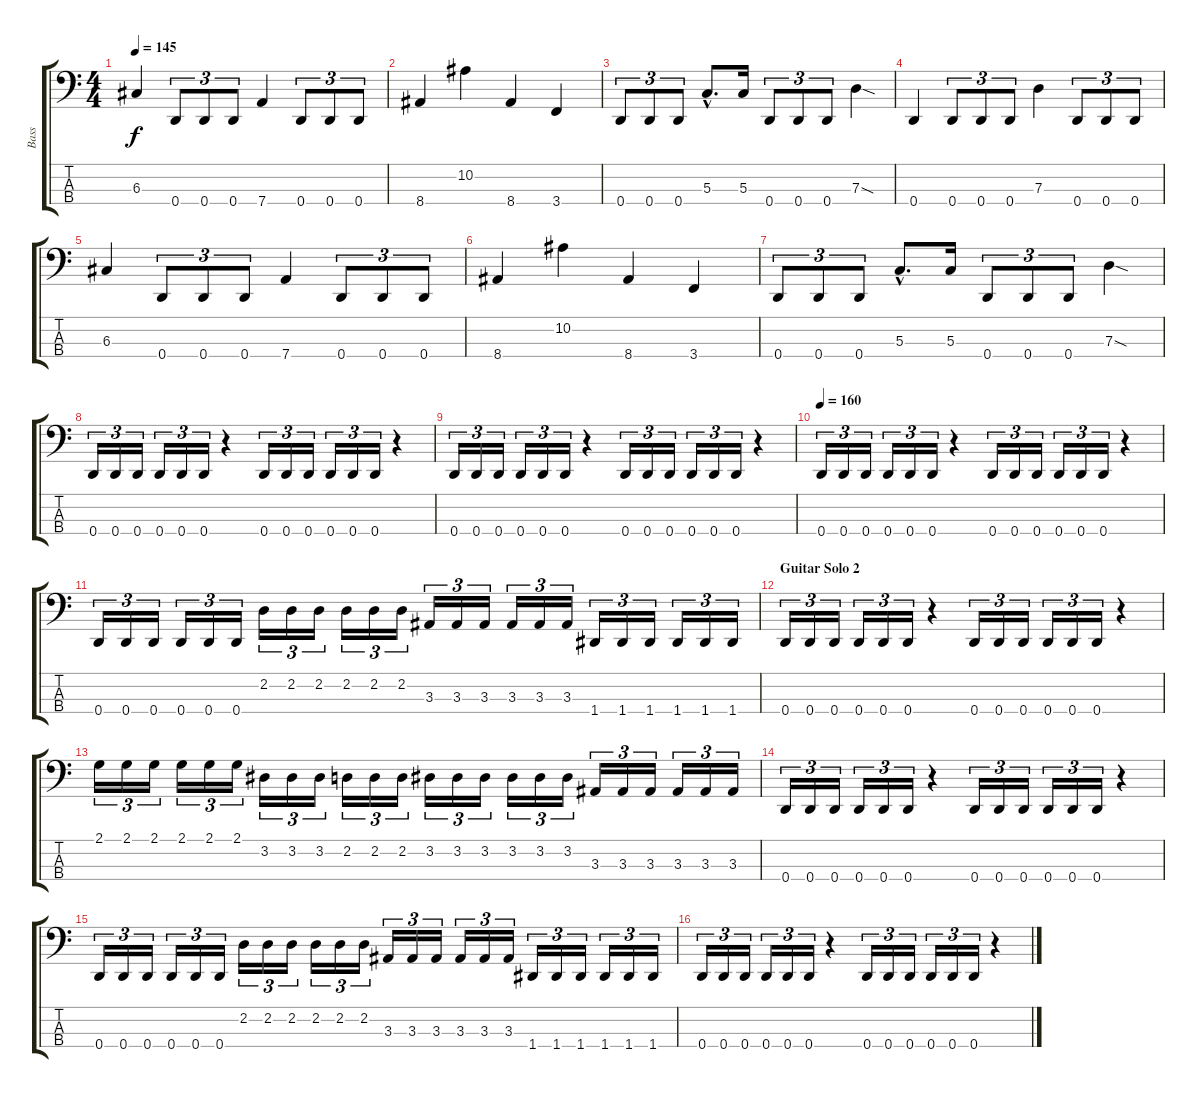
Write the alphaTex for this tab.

\track ("Bass" "Bass") {instrument electricbassfinger}
\staff {score tabs}
\tuning (F2 C2 G1 D1) {hide}
\ts (4 4)
\tempo 145
\clef f4
\ks c
6.3.4{dy f} 0.4.8{tu (3 2)} 0.4.8{tu (3 2)} 0.4.8{tu (3 2)} 7.4.4 0.4.8{tu (3 2)} 0.4.8{tu (3 2)} 0.4.8{tu (3 2)} |
8.4.4 10.2.4 8.4.4 3.4.4 |
0.4.8{tu (3 2)} 0.4.8{tu (3 2)} 0.4.8{tu (3 2)} 5.3{hac}.8{d} 5.3.16 0.4.8{tu (3 2)} 0.4.8{tu (3 2)} 0.4.8{tu (3 2)} 7.3{sod}.4 |
0.4.4 0.4.8{tu (3 2)} 0.4.8{tu (3 2)} 0.4.8{tu (3 2)} 7.3.4 0.4.8{tu (3 2)} 0.4.8{tu (3 2)} 0.4.8{tu (3 2)} |
6.3.4 0.4.8{tu (3 2)} 0.4.8{tu (3 2)} 0.4.8{tu (3 2)} 7.4.4 0.4.8{tu (3 2)} 0.4.8{tu (3 2)} 0.4.8{tu (3 2)} |
8.4.4 10.2.4 8.4.4 3.4.4 |
0.4.8{tu (3 2)} 0.4.8{tu (3 2)} 0.4.8{tu (3 2)} 5.3{hac}.8{d} 5.3.16 0.4.8{tu (3 2)} 0.4.8{tu (3 2)} 0.4.8{tu (3 2)} 7.3{sod}.4 |
\section ("" "")
0.4.16{tu (3 2)} 0.4.16{tu (3 2)} 0.4.16{tu (3 2)} 0.4.16{tu (3 2)} 0.4.16{tu (3 2)} 0.4.16{tu (3 2)} r.4 0.4.16{tu (3 2)} 0.4.16{tu (3 2)} 0.4.16{tu (3 2)} 0.4.16{tu (3 2)} 0.4.16{tu (3 2)} 0.4.16{tu (3 2)} r.4 |
0.4.16{tu (3 2)} 0.4.16{tu (3 2)} 0.4.16{tu (3 2)} 0.4.16{tu (3 2)} 0.4.16{tu (3 2)} 0.4.16{tu (3 2)} r.4 0.4.16{tu (3 2)} 0.4.16{tu (3 2)} 0.4.16{tu (3 2)} 0.4.16{tu (3 2)} 0.4.16{tu (3 2)} 0.4.16{tu (3 2)} r.4 |
\section ("" "")
\tempo 160
0.4.16{tu (3 2)} 0.4.16{tu (3 2)} 0.4.16{tu (3 2)} 0.4.16{tu (3 2)} 0.4.16{tu (3 2)} 0.4.16{tu (3 2)} r.4 0.4.16{tu (3 2)} 0.4.16{tu (3 2)} 0.4.16{tu (3 2)} 0.4.16{tu (3 2)} 0.4.16{tu (3 2)} 0.4.16{tu (3 2)} r.4 |
0.4.16{tu (3 2)} 0.4.16{tu (3 2)} 0.4.16{tu (3 2)} 0.4.16{tu (3 2)} 0.4.16{tu (3 2)} 0.4.16{tu (3 2)} 2.2.16{tu (3 2)} 2.2.16{tu (3 2)} 2.2.16{tu (3 2)} 2.2.16{tu (3 2)} 2.2.16{tu (3 2)} 2.2.16{tu (3 2)} 3.3.16{tu (3 2)} 3.3.16{tu (3 2)} 3.3.16{tu (3 2)} 3.3.16{tu (3 2)} 3.3.16{tu (3 2)} 3.3.16{tu (3 2)} 1.4.16{tu (3 2)} 1.4.16{tu (3 2)} 1.4.16{tu (3 2)} 1.4.16{tu (3 2)} 1.4.16{tu (3 2)} 1.4.16{tu (3 2)} |
\section ("" "Guitar Solo 2")
0.4.16{tu (3 2)} 0.4.16{tu (3 2)} 0.4.16{tu (3 2)} 0.4.16{tu (3 2)} 0.4.16{tu (3 2)} 0.4.16{tu (3 2)} r.4 0.4.16{tu (3 2)} 0.4.16{tu (3 2)} 0.4.16{tu (3 2)} 0.4.16{tu (3 2)} 0.4.16{tu (3 2)} 0.4.16{tu (3 2)} r.4 |
2.1.16{tu (3 2)} 2.1.16{tu (3 2)} 2.1.16{tu (3 2)} 2.1.16{tu (3 2)} 2.1.16{tu (3 2)} 2.1.16{tu (3 2)} 3.2.16{tu (3 2)} 3.2.16{tu (3 2)} 3.2.16{tu (3 2)} 2.2.16{tu (3 2)} 2.2.16{tu (3 2)} 2.2.16{tu (3 2)} 3.2.16{tu (3 2)} 3.2.16{tu (3 2)} 3.2.16{tu (3 2)} 3.2.16{tu (3 2)} 3.2.16{tu (3 2)} 3.2.16{tu (3 2)} 3.3.16{tu (3 2)} 3.3.16{tu (3 2)} 3.3.16{tu (3 2)} 3.3.16{tu (3 2)} 3.3.16{tu (3 2)} 3.3.16{tu (3 2)} |
0.4.16{tu (3 2)} 0.4.16{tu (3 2)} 0.4.16{tu (3 2)} 0.4.16{tu (3 2)} 0.4.16{tu (3 2)} 0.4.16{tu (3 2)} r.4 0.4.16{tu (3 2)} 0.4.16{tu (3 2)} 0.4.16{tu (3 2)} 0.4.16{tu (3 2)} 0.4.16{tu (3 2)} 0.4.16{tu (3 2)} r.4 |
0.4.16{tu (3 2)} 0.4.16{tu (3 2)} 0.4.16{tu (3 2)} 0.4.16{tu (3 2)} 0.4.16{tu (3 2)} 0.4.16{tu (3 2)} 2.2.16{tu (3 2)} 2.2.16{tu (3 2)} 2.2.16{tu (3 2)} 2.2.16{tu (3 2)} 2.2.16{tu (3 2)} 2.2.16{tu (3 2)} 3.3.16{tu (3 2)} 3.3.16{tu (3 2)} 3.3.16{tu (3 2)} 3.3.16{tu (3 2)} 3.3.16{tu (3 2)} 3.3.16{tu (3 2)} 1.4.16{tu (3 2)} 1.4.16{tu (3 2)} 1.4.16{tu (3 2)} 1.4.16{tu (3 2)} 1.4.16{tu (3 2)} 1.4.16{tu (3 2)} |
0.4.16{tu (3 2)} 0.4.16{tu (3 2)} 0.4.16{tu (3 2)} 0.4.16{tu (3 2)} 0.4.16{tu (3 2)} 0.4.16{tu (3 2)} r.4 0.4.16{tu (3 2)} 0.4.16{tu (3 2)} 0.4.16{tu (3 2)} 0.4.16{tu (3 2)} 0.4.16{tu (3 2)} 0.4.16{tu (3 2)} r.4
